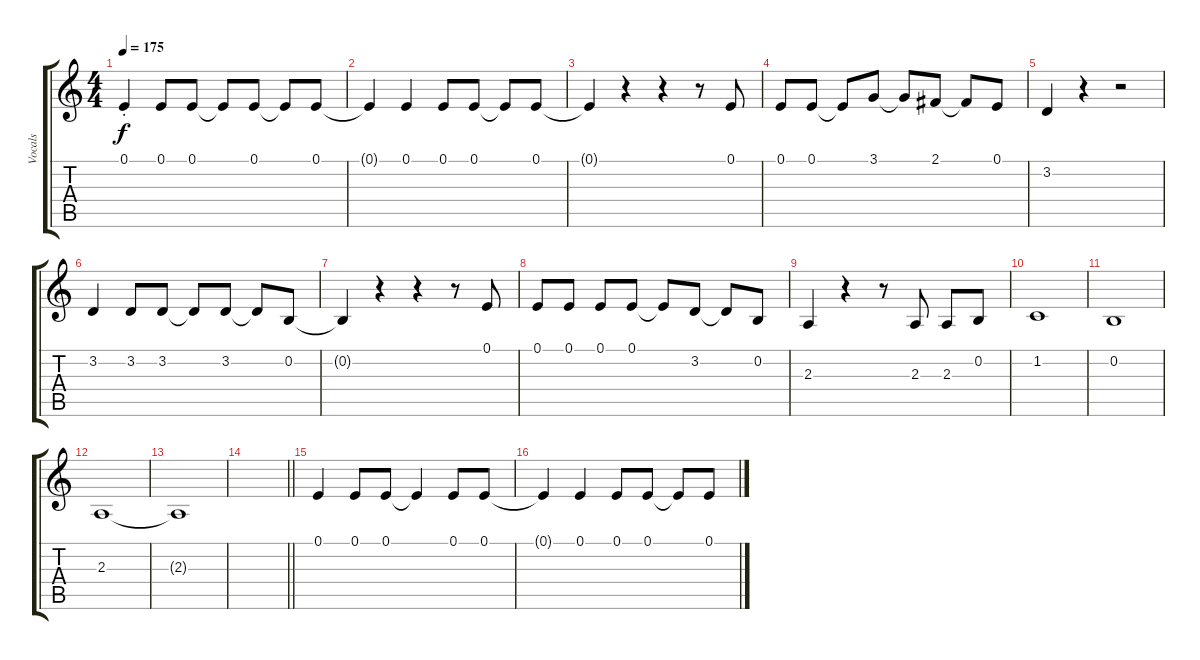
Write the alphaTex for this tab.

\track ("Vocals" "Vocals") {instrument trumpet}
\staff {score tabs}
\tuning (E4 B3 G3 D3 A2 E2) {hide}
\ts (4 4)
\tempo 175
\clef g2
\ks c
0.1{st}.4{dy f} 0.1.8 0.1.8 0.1{t}.8 0.1.8 0.1{t}.8 0.1.8 |
0.1{t}.4 0.1.4 0.1.8 0.1.8 0.1{t}.8 0.1.8 |
0.1{t}.4 r.4 r.4 r.8 0.1.8 |
0.1.8 0.1.8 0.1{t}.8 3.1.8 3.1{t}.8 2.1.8 2.1{t}.8 0.1.8 |
3.2.4 r.4 r.2 |
3.2.4 3.2.8 3.2.8 3.2{t}.8 3.2.8 3.2{t}.8 0.2.8 |
0.2{t}.4 r.4 r.4 r.8 0.1.8 |
0.1.8 0.1.8 0.1.8 0.1.8 0.1{t}.8 3.2.8 3.2{t}.8 0.2.8 |
2.3.4 r.4 r.8 2.3.8 2.3.8 0.2.8 |
1.2.1 |
0.2.1 |
2.3.1 |
2.3{t}.1 |
\barLineRight lightlight
|
0.1.4 0.1.8 0.1.8 0.1{t}.4 0.1.8 0.1.8 |
0.1{t}.4 0.1.4 0.1.8 0.1.8 0.1{t}.8 0.1.8
